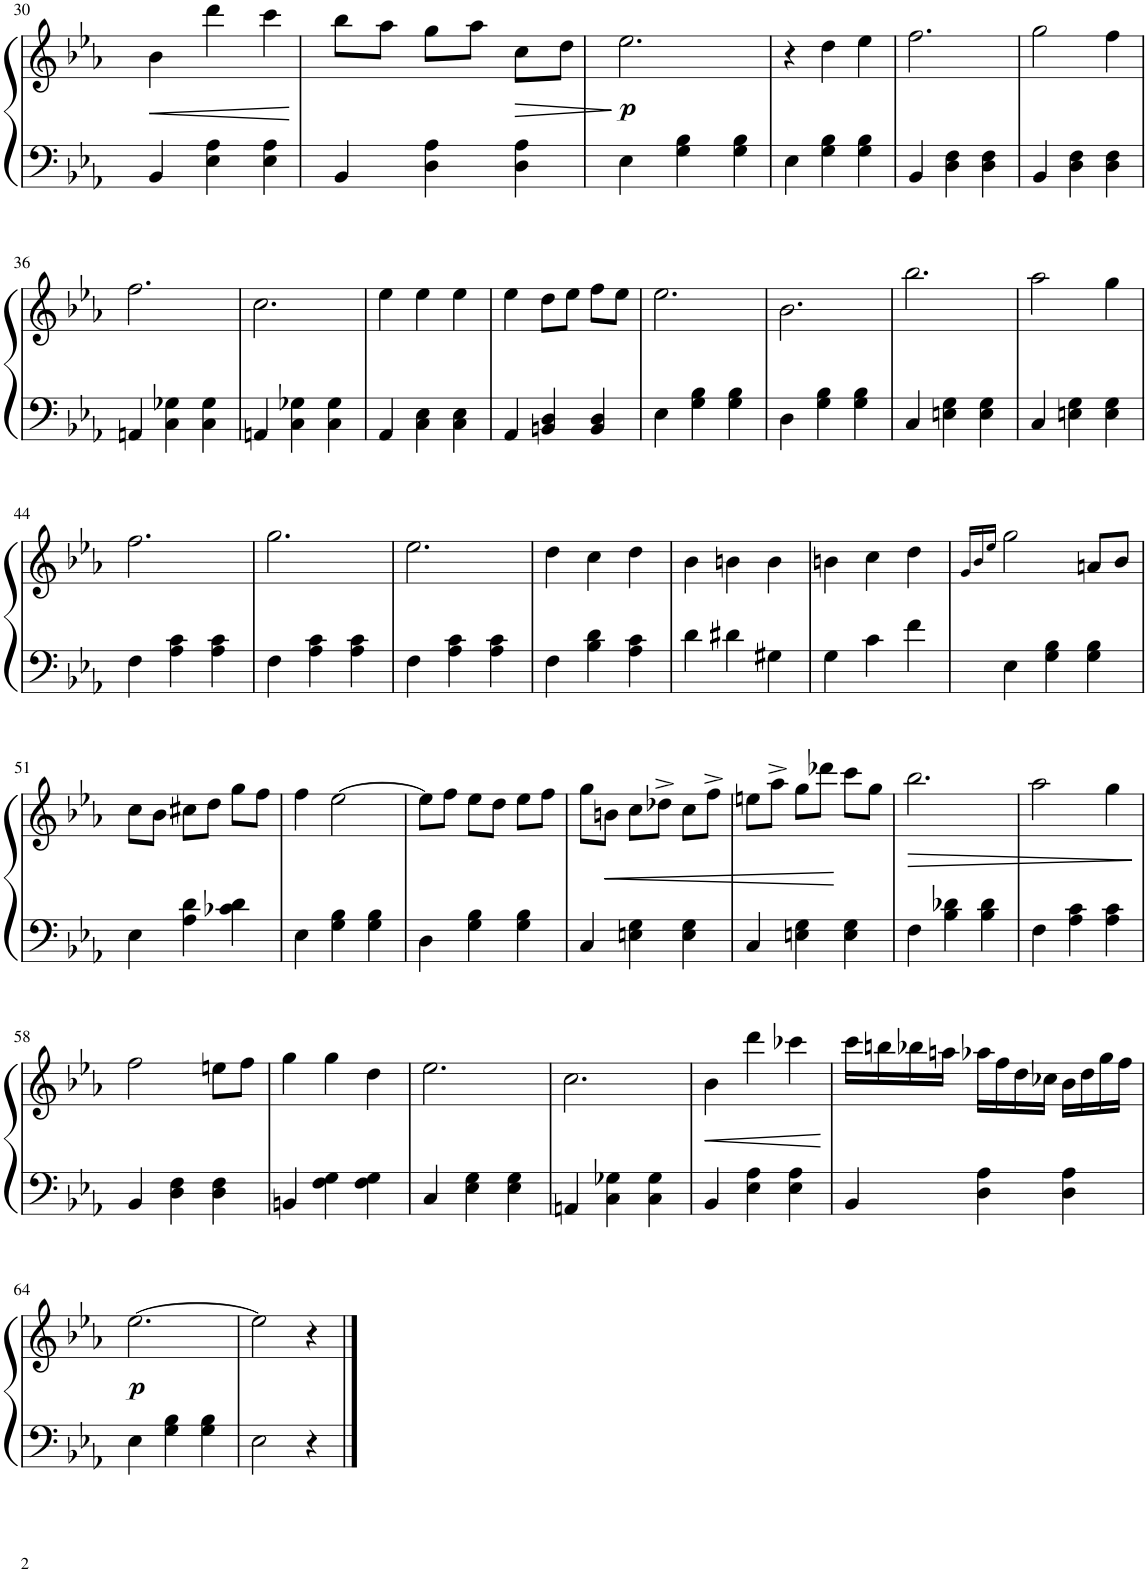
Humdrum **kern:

**kern	**kern	**dynam
*part1	*part1	*part1
*staff2	*staff1	*staff1/2
*I"Piano	*	*
*I'Pno.	*	*
!!LO:PB:g=z
*clefF4	*clefG2	*
*k[b-e-a-]	*k[b-e-a-]	*
*M3/4	*M3/4	*
=30	=30	=30
!	!	!LO:HP:b
4BB-/	4b-\	<
4E-\ 4A-\	4ddd\	.
4E-\ 4A-\	4ccc\	.
.	.	[
=31	=31	=31
4BB-/	8bb-\L	.
.	8aa-\J	.
4D\ 4A-\	8gg\L	.
.	8aa-\J	.
!	!	!LO:HP:b
4D\ 4A-\	8cc\L	>
.	8dd\J	.
.	.	]
=32	=32	=32
!	!	!LO:DY:b
4E-\	2.ee-\	p
4G\ 4B-\	.	.
4G\ 4B-\	.	.
=33	=33	=33
4E-\	4r	.
4G\ 4B-\	4dd\	.
4G\ 4B-\	4ee-\	.
=34	=34	=34
4BB-/	2.ff\	.
4D\ 4F\	.	.
4D\ 4F\	.	.
=35	=35	=35
4BB-/	2gg\	.
4D\ 4F\	.	.
4D\ 4F\	4ff\	.
!!LO:LB:g=z
=36	=36	=36
4AAn/	2.ff\	.
4C\ 4G-X\	.	.
4C\ 4G-\	.	.
=37	=37	=37
4AAn/	2.cc\	.
4C\ 4G-X\	.	.
4C\ 4G-\	.	.
=38	=38	=38
4AA-/	4ee-\	.
4C\ 4E-\	4ee-\	.
4C\ 4E-\	4ee-\	.
=39	=39	=39
4AA-/	4ee-\	.
4BBn/ 4D/	8dd\L	.
.	8ee-\J	.
4BB/ 4D/	8ff\L	.
.	8ee-\J	.
=40	=40	=40
4E-\	2.ee-\	.
4G\ 4B-\	.	.
4G\ 4B-\	.	.
=41	=41	=41
4D\	2.b-\	.
4G\ 4B-\	.	.
4G\ 4B-\	.	.
=42	=42	=42
4C/	2.bb-\	.
4En\ 4G\	.	.
4E\ 4G\	.	.
=43	=43	=43
4C/	2aa-\	.
4En\ 4G\	.	.
4E\ 4G\	4gg\	.
!!LO:LB:g=z
=44	=44	=44
4F\	2.ff\	.
4A-\ 4c\	.	.
4A-\ 4c\	.	.
=45	=45	=45
4F\	2.gg\	.
4A-\ 4c\	.	.
4A-\ 4c\	.	.
=46	=46	=46
4F\	2.ee-\	.
4A-\ 4c\	.	.
4A-\ 4c\	.	.
=47	=47	=47
4F\	4dd\	.
4B-\ 4d\	4cc\	.
4A-\ 4c\	4dd\	.
=48	=48	=48
4d\	4b-\	.
4d#X\	4bn\	.
4G#X\	4b\	.
=49	=49	=49
4G\	4bn\	.
4c\	4cc\	.
4f\	4dd\	.
=50	=50	=50
.	16qg/LL	.
.	16qb-/	.
.	16qee-/JJ	.
4E-\	2gg\	.
4G\ 4B-\	.	.
4G\ 4B-\	8an/L	.
.	8b-/J	.
!!LO:LB:g=z
=51	=51	=51
4E-\	8cc\L	.
.	8b-\J	.
4A-\ 4d\	8cc#X\L	.
.	8dd\J	.
4c-X\ 4d\	8gg\L	.
.	8ff\J	.
=52	=52	=52
4E-\	4ff\	.
4G\ 4B-\	[2ee-\	.
4G\ 4B-\	.	.
=53	=53	=53
4D\	8ee-\L]	.
.	8ff\J	.
4G\ 4B-\	8ee-\L	.
.	8dd\J	.
4G\ 4B-\	8ee-\L	.
.	8ff\J	.
=54	=54	=54
4C/	8gg\L	.
!	!	!LO:HP:b
.	8bn\J	<
4En\ 4G\	8cc\L	.
.	8dd-X^\J	.
4E\ 4G\	8cc\L	.
.	8ff^\J	.
=55	=55	=55
4C/	8een\L	.
.	8aa-^\J	.
4En\ 4G\	8gg\L	.
.	8ddd-X\J	.
4E\ 4G\	8ccc\L	[
.	8gg\J	.
=56	=56	=56
!	!	!LO:HP:b
4F\	2.bb-\	>
4B-\ 4d-X\	.	.
4B-\ 4d-\	.	.
=57	=57	=57
4F\	2aa-\	.
4A-\ 4c\	.	.
4A-\ 4c\	4gg\	.
.	.	]
!!LO:LB:g=z
=58	=58	=58
4BB-/	2ff\	.
4D\ 4F\	.	.
4D\ 4F\	8een\L	.
.	8ff\J	.
=59	=59	=59
4BBn/	4gg\	.
4F\ 4G\	4gg\	.
4F\ 4G\	4dd\	.
=60	=60	=60
4C/	2.ee-\	.
4E-\ 4G\	.	.
4E-\ 4G\	.	.
=61	=61	=61
4AAn/	2.cc\	.
4C\ 4G-X\	.	.
4C\ 4G-\	.	.
=62	=62	=62
!	!	!LO:HP:b
4BB-/	4b-\	<
4E-\ 4A-\	4ddd\	.
4E-\ 4A-\	4ccc-X\	.
.	.	[
=63	=63	=63
4BB-/	16ccc\LL	.
.	16bbn\	.
.	16bb-X\	.
.	16aan\JJ	.
4D\ 4A-\	16aa-X\LL	.
.	16ff\	.
.	16dd\	.
.	16cc-X\JJ	.
4D\ 4A-\	16b-\LL	.
.	16dd\	.
.	16gg\	.
.	16ff\JJ	.
!!LO:LB:g=z
=64	=64	=64
!	!	!LO:DY:b
4E-\	[2.ee-\	p
4G\ 4B-\	.	.
4G\ 4B-\	.	.
=65	=65	=65
2E-\	2ee-\]	.
4r	4r	.
==	==	==
*-	*-	*-
